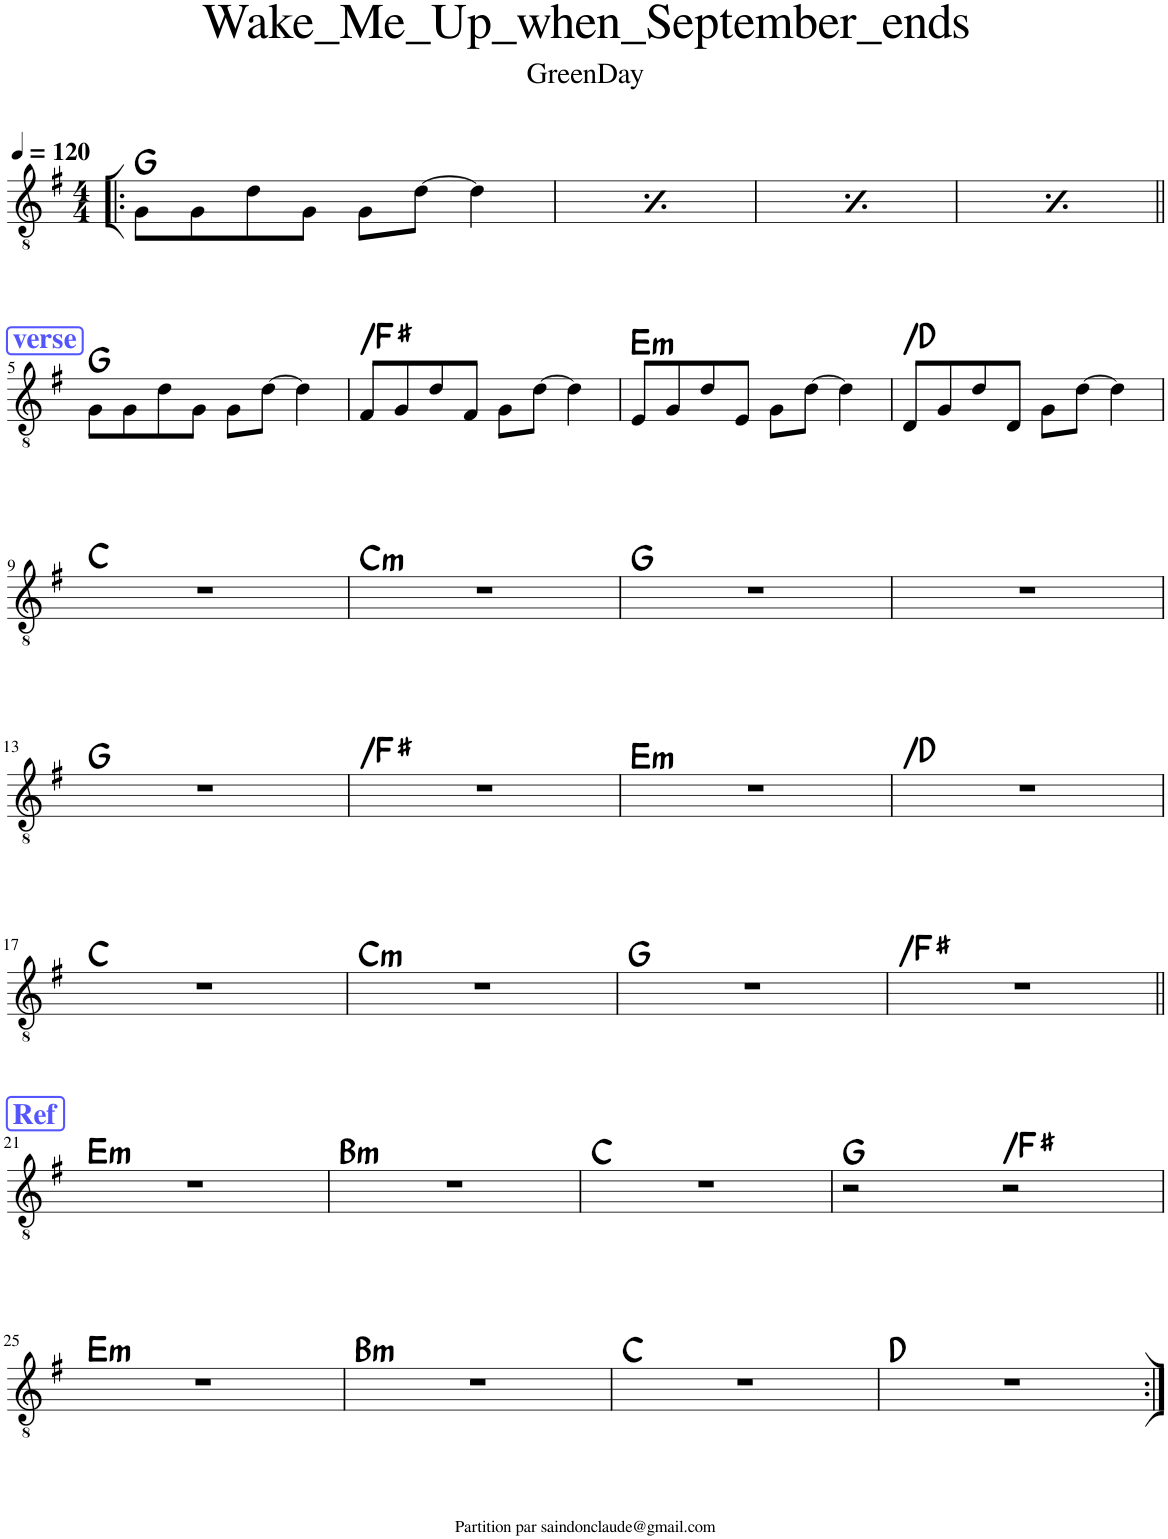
**kern	**harte
*part1	*part1
*staff1	*
*I"Guitare acoustique	*
*I'Guit.	*
*clefGv2	*
*k[f#]	*
*M4/4	*
*MM120	*
=1!|:	=1!|:
8G\L	G:maj
8G\	.
8d\	.
8G\J	.
8G\L	.
[8d\J	.
4d\]	.
=2	=2
*MM120	*
8G\L	G:maj
8G\	.
8d\	.
8G\J	.
8G\L	.
[8d\J	.
4d\]	.
=3	=3
*MM120	*
8G\L	G:maj
8G\	.
8d\	.
8G\J	.
8G\L	.
[8d\J	.
4d\]	.
=4	=4
*MM120	*
8G\L	G:maj
8G\	.
8d\	.
8G\J	.
8G\L	.
[8d\J	.
4d\]	.
!!LO:LB:g=z
!!LO:REH:place=s1:a:B:cj:color=#5555FF:fs=14:t=verse
=5||	=5||
8G\L	G:maj
8G\	.
8d\	.
8G\J	.
8G\L	.
[8d\J	.
4d\]	.
=6	=6
!	!LO:H:kt=N.C.
8F#/L	N
8G/	.
8d/	.
8F#/J	.
8G\L	.
[8d\J	.
4d\]	.
=7	=7
!	!LO:H:kt=m
8E/L	E:min
8G/	.
8d/	.
8E/J	.
8G\L	.
[8d\J	.
4d\]	.
=8	=8
!	!LO:H:kt=N.C.
8D/L	N
8G/	.
8d/	.
8D/J	.
8G\L	.
[8d\J	.
4d\]	.
!!LO:LB:g=z
=9	=9
1r	C:maj
=10	=10
!	!LO:H:kt=m
1r	C:min
=11	=11
1r	G:maj
=12	=12
1r	.
!!LO:LB:g=z
=13	=13
1r	G:maj
=14	=14
!	!LO:H:kt=N.C.
1r	N
=15	=15
!	!LO:H:kt=m
1r	E:min
=16	=16
!	!LO:H:kt=N.C.
1r	N
!!LO:LB:g=z
=17	=17
1r	C:maj
=18	=18
!	!LO:H:kt=m
1r	C:min
=19	=19
1r	G:maj
=20	=20
!	!LO:H:kt=N.C.
1r	N
!!LO:LB:g=z
!!LO:REH:place=s1:a:B:cj:color=#5555FF:fs=14:t=Ref
=21||	=21||
!	!LO:H:kt=m
1r	E:min
=22	=22
!	!LO:H:kt=m
1r	B:min
=23	=23
1r	C:maj
=24	=24
2r	G:maj
!	!LO:H:kt=N.C.
2r	N
!!LO:LB:g=z
=25	=25
!	!LO:H:kt=m
1r	E:min
=26	=26
!	!LO:H:kt=m
1r	B:min
=27	=27
1r	C:maj
=28	=28
1r	D:maj
=:|!	=:|!
*-	*-
